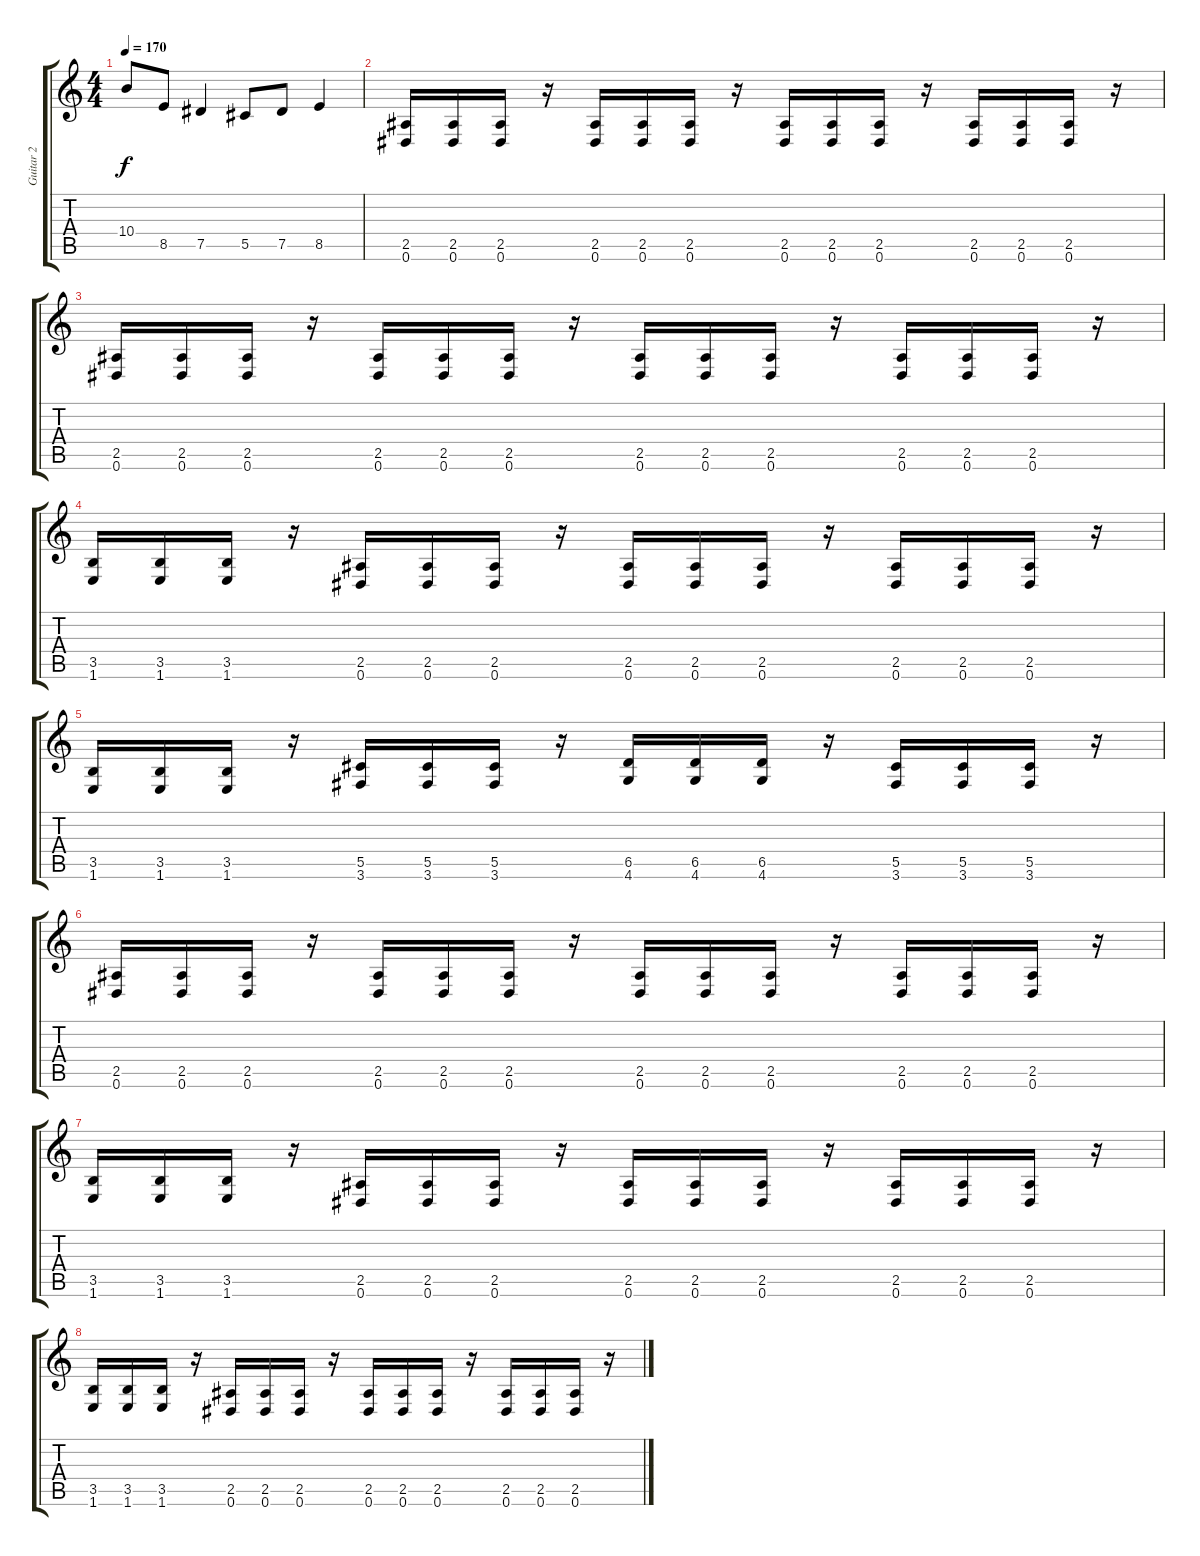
\track ("Guitar 2" "Guitar 2") {instrument distortionguitar}
\staff {score tabs}
\tuning (Eb4 Bb3 Gb3 Db3 Ab2 Eb2) {hide}
\ts (4 4)
\tempo 170
\clef g2
\ks c
10.4.8{dy f} 8.5.8 7.5.4 5.5.8 7.5.8 8.5.4 |
(2.5 0.6).16 (2.5 0.6).16 (2.5 0.6).16 r.16 (2.5 0.6).16 (2.5 0.6).16 (2.5 0.6).16 r.16 (2.5 0.6).16 (2.5 0.6).16 (2.5 0.6).16 r.16 (2.5 0.6).16 (2.5 0.6).16 (2.5 0.6).16 r.16 |
(2.5 0.6).16 (2.5 0.6).16 (2.5 0.6).16 r.16 (2.5 0.6).16 (2.5 0.6).16 (2.5 0.6).16 r.16 (2.5 0.6).16 (2.5 0.6).16 (2.5 0.6).16 r.16 (2.5 0.6).16 (2.5 0.6).16 (2.5 0.6).16 r.16 |
(3.5 1.6).16 (3.5 1.6).16 (3.5 1.6).16 r.16 (2.5 0.6).16 (2.5 0.6).16 (2.5 0.6).16 r.16 (2.5 0.6).16 (2.5 0.6).16 (2.5 0.6).16 r.16 (2.5 0.6).16 (2.5 0.6).16 (2.5 0.6).16 r.16 |
(3.5 1.6).16 (3.5 1.6).16 (3.5 1.6).16 r.16 (5.5 3.6).16 (5.5 3.6).16 (5.5 3.6).16 r.16 (6.5 4.6).16 (6.5 4.6).16 (6.5 4.6).16 r.16 (5.5 3.6).16 (5.5 3.6).16 (5.5 3.6).16 r.16 |
(2.5 0.6).16 (2.5 0.6).16 (2.5 0.6).16 r.16 (2.5 0.6).16 (2.5 0.6).16 (2.5 0.6).16 r.16 (2.5 0.6).16 (2.5 0.6).16 (2.5 0.6).16 r.16 (2.5 0.6).16 (2.5 0.6).16 (2.5 0.6).16 r.16 |
(3.5 1.6).16 (3.5 1.6).16 (3.5 1.6).16 r.16 (2.5 0.6).16 (2.5 0.6).16 (2.5 0.6).16 r.16 (2.5 0.6).16 (2.5 0.6).16 (2.5 0.6).16 r.16 (2.5 0.6).16 (2.5 0.6).16 (2.5 0.6).16 r.16 |
(3.5 1.6).16 (3.5 1.6).16 (3.5 1.6).16 r.16 (2.5 0.6).16 (2.5 0.6).16 (2.5 0.6).16 r.16 (2.5 0.6).16 (2.5 0.6).16 (2.5 0.6).16 r.16 (2.5 0.6).16 (2.5 0.6).16 (2.5 0.6).16 r.16
